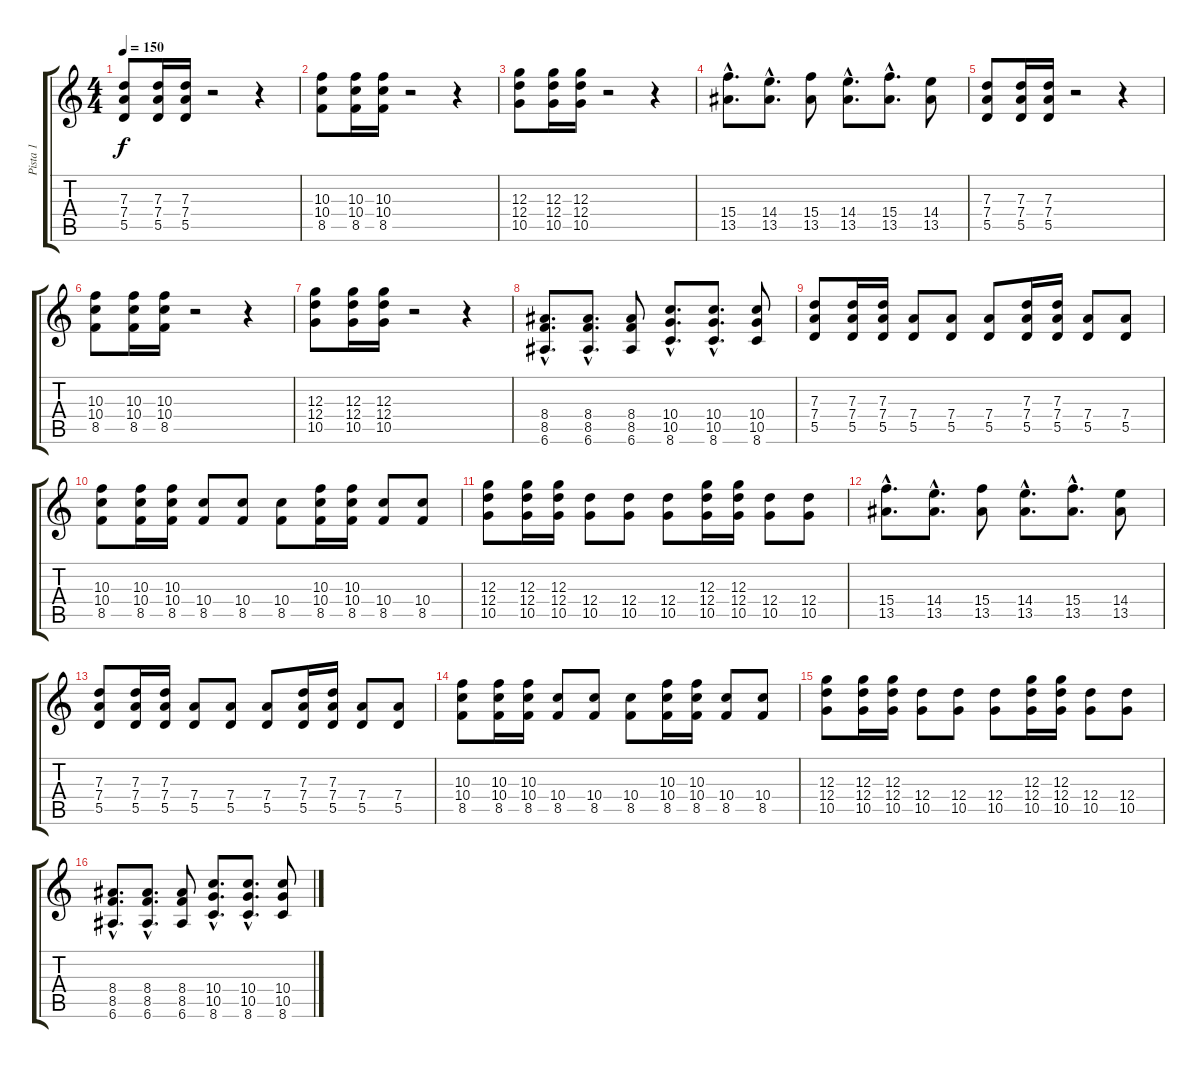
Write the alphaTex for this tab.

\track ("Pista 1" "Pista 1") {instrument distortionguitar}
\staff {score tabs}
\tuning (E4 B3 G3 D3 A2 E2) {hide}
\ts (4 4)
\tempo 150
\clef g2
\ks c
(7.3 7.4 5.5).8{dy f} (7.3 7.4 5.5).16 (7.3 7.4 5.5).16 r.2 r.4 |
(10.3 10.4 8.5).8 (10.3 10.4 8.5).16 (10.3 10.4 8.5).16 r.2 r.4 |
(12.3 12.4 10.5).8 (12.3 12.4 10.5).16 (12.3 12.4 10.5).16 r.2 r.4 |
(15.4{hac} 13.5{hac}).8{d} (14.4{hac} 13.5{hac}).8{d} (15.4 13.5).8 (14.4{hac} 13.5{hac}).8{d} (15.4{hac} 13.5{hac}).8{d} (14.4 13.5).8 |
(7.3 7.4 5.5).8 (7.3 7.4 5.5).16 (7.3 7.4 5.5).16 r.2 r.4 |
(10.3 10.4 8.5).8 (10.3 10.4 8.5).16 (10.3 10.4 8.5).16 r.2 r.4 |
(12.3 12.4 10.5).8 (12.3 12.4 10.5).16 (12.3 12.4 10.5).16 r.2 r.4 |
(8.4{hac} 8.5{hac} 6.6{hac}).8{d} (8.4{hac} 8.5{hac} 6.6{hac}).8{d} (8.4 8.5 6.6).8 (10.4{hac} 10.5{hac} 8.6{hac}).8{d} (10.4{hac} 10.5{hac} 8.6{hac}).8{d} (10.4 10.5 8.6).8 |
(7.3 7.4 5.5).8 (7.3 7.4 5.5).16 (7.3 7.4 5.5).16 (7.4 5.5).8 (7.4 5.5).8 (7.4 5.5).8 (7.3 7.4 5.5).16 (7.3 7.4 5.5).16 (7.4 5.5).8 (7.4 5.5).8 |
(10.3 10.4 8.5).8 (10.3 10.4 8.5).16 (10.3 10.4 8.5).16 (10.4 8.5).8 (10.4 8.5).8 (10.4 8.5).8 (10.3 10.4 8.5).16 (10.3 10.4 8.5).16 (10.4 8.5).8 (10.4 8.5).8 |
(12.3 12.4 10.5).8 (12.3 12.4 10.5).16 (12.3 12.4 10.5).16 (12.4 10.5).8 (12.4 10.5).8 (12.4 10.5).8 (12.3 12.4 10.5).16 (12.3 12.4 10.5).16 (12.4 10.5).8 (12.4 10.5).8 |
(15.4{hac} 13.5{hac}).8{d} (14.4{hac} 13.5{hac}).8{d} (15.4 13.5).8 (14.4{hac} 13.5{hac}).8{d} (15.4{hac} 13.5{hac}).8{d} (14.4 13.5).8 |
(7.3 7.4 5.5).8 (7.3 7.4 5.5).16 (7.3 7.4 5.5).16 (7.4 5.5).8 (7.4 5.5).8 (7.4 5.5).8 (7.3 7.4 5.5).16 (7.3 7.4 5.5).16 (7.4 5.5).8 (7.4 5.5).8 |
(10.3 10.4 8.5).8 (10.3 10.4 8.5).16 (10.3 10.4 8.5).16 (10.4 8.5).8 (10.4 8.5).8 (10.4 8.5).8 (10.3 10.4 8.5).16 (10.3 10.4 8.5).16 (10.4 8.5).8 (10.4 8.5).8 |
(12.3 12.4 10.5).8 (12.3 12.4 10.5).16 (12.3 12.4 10.5).16 (12.4 10.5).8 (12.4 10.5).8 (12.4 10.5).8 (12.3 12.4 10.5).16 (12.3 12.4 10.5).16 (12.4 10.5).8 (12.4 10.5).8 |
(8.4{hac} 8.5{hac} 6.6{hac}).8{d} (8.4{hac} 8.5{hac} 6.6{hac}).8{d} (8.4 8.5 6.6).8 (10.4{hac} 10.5{hac} 8.6{hac}).8{d} (10.4{hac} 10.5{hac} 8.6{hac}).8{d} (10.4 10.5 8.6).8
